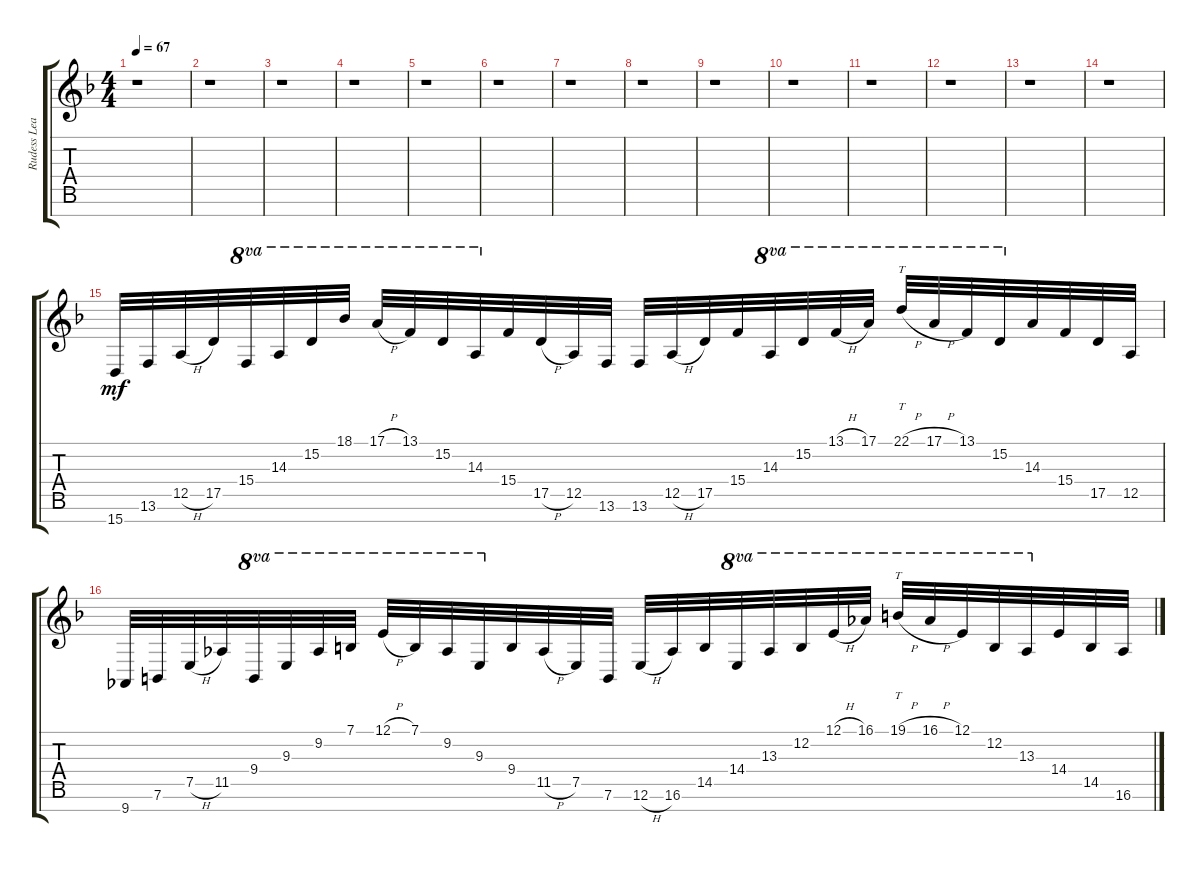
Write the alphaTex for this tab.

\track ("Rudess Lead" "Rudess Lea") {instrument lead2sawtooth}
\staff {score tabs}
\tuning (E4 B3 G3 D3 A2 E2 B1) {hide}
\ts (4 4)
\tempo 67
\clef g2
\ks f
r.1{dy mf} |
r.1 |
r.1 |
r.1 |
r.1 |
r.1 |
r.1 |
r.1 |
r.1 |
r.1 |
r.1 |
r.1 |
r.1 |
r.1 |
15.7.32 13.6.32 12.5{h}.32 17.5.32 15.4.32{ot 8va} 14.3.32{ot 8va} 15.2.32{ot 8va} 18.1.32{ot 8va} 17.1{h}.32{ot 8va} 13.1.32{ot 8va} 15.2.32{ot 8va} 14.3.32{ot 8va} 15.4.32 17.5{h}.32 12.5.32 13.6.32 13.6.32 12.5{h}.32 17.5.32 15.4.32 14.3.32{ot 8va} 15.2.32{ot 8va} 13.1{h}.32{ot 8va} 17.1.32{ot 8va} 22.1{h}.32{tt ot 8va} 17.1{h}.32{ot 8va} 13.1.32{ot 8va} 15.2.32{ot 8va} 14.3.32 15.4.32 17.5.32 12.5.32 |
9.7.32 7.6.32 7.5{h}.32 11.5.32 9.4.32{ot 8va} 9.3.32{ot 8va} 9.2.32{ot 8va} 7.1.32{ot 8va} 12.1{h}.32{ot 8va} 7.1.32{ot 8va} 9.2.32{ot 8va} 9.3.32{ot 8va} 9.4.32 11.5{h}.32 7.5.32 7.6.32 12.6{h}.32 16.6.32 14.5.32 14.4.32{ot 8va} 13.3.32{ot 8va} 12.2.32{ot 8va} 12.1{h}.32{ot 8va} 16.1.32{ot 8va} 19.1{h}.32{tt ot 8va} 16.1{h}.32{ot 8va} 12.1.32{ot 8va} 12.2.32{ot 8va} 13.3.32{ot 8va} 14.4.32 14.5.32 16.6.32
